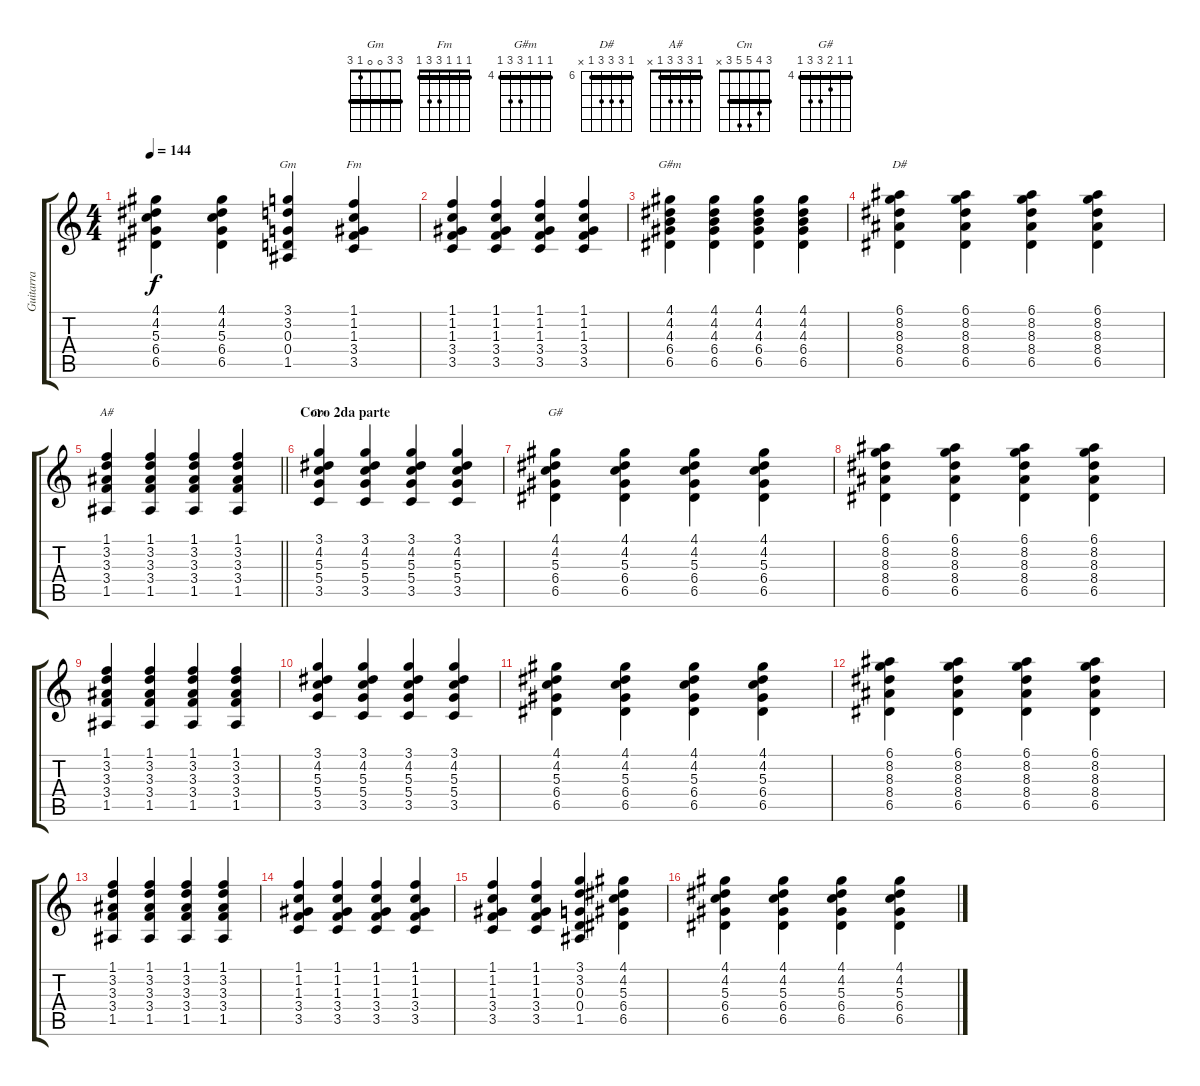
\track ("Guitarra" "Guitarra") {instrument acousticguitarnylon}
\staff {score tabs}
\tuning (E4 B3 G3 D3 A2 E2) {hide}
\chord ("Gm" 3 3 0 0 1 3) {barre 3}
\chord ("Fm" 1 1 1 3 3 1) {barre 1}
\chord ("G#m" 4 4 4 6 6 4) {firstfret 4 barre 4}
\chord ("D#" 6 8 8 8 6 x) {firstfret 6 barre 6}
\chord ("A#" 1 3 3 3 1 x) {barre 1}
\chord ("Cm" 3 4 5 5 3 x) {barre 3}
\chord ("G#" 4 4 5 6 6 4) {firstfret 4 barre 4}
\ts (4 4)
\tempo 144
\clef g2
\ks c
(4.1 4.2 5.3 6.4 6.5).4{dy f} (4.1 4.2 5.3 6.4 6.5).4 (3.1 3.2 0.3 0.4 1.5).4{ch "Gm"} (1.1 1.2 1.3 3.4 3.5).4{ch "Fm"} |
(1.1 1.2 1.3 3.4 3.5).4 (1.1 1.2 1.3 3.4 3.5).4 (1.1 1.2 1.3 3.4 3.5).4 (1.1 1.2 1.3 3.4 3.5).4 |
(4.1 4.2 4.3 6.4 6.5).4{ch "G#m"} (4.1 4.2 4.3 6.4 6.5).4 (4.1 4.2 4.3 6.4 6.5).4 (4.1 4.2 4.3 6.4 6.5).4 |
(6.1 8.2 8.3 8.4 6.5).4{ch "D#"} (6.1 8.2 8.3 8.4 6.5).4 (6.1 8.2 8.3 8.4 6.5).4 (6.1 8.2 8.3 8.4 6.5).4 |
\barLineRight lightlight
(1.1 3.2 3.3 3.4 1.5).4{ch "A#"} (1.1 3.2 3.3 3.4 1.5).4 (1.1 3.2 3.3 3.4 1.5).4 (1.1 3.2 3.3 3.4 1.5).4 |
\section ("" "Coro 2da parte")
(3.1 4.2 5.3 5.4 3.5).4{ch "Cm"} (3.1 4.2 5.3 5.4 3.5).4 (3.1 4.2 5.3 5.4 3.5).4 (3.1 4.2 5.3 5.4 3.5).4 |
(4.1 4.2 5.3 6.4 6.5).4{ch "G#"} (4.1 4.2 5.3 6.4 6.5).4 (4.1 4.2 5.3 6.4 6.5).4 (4.1 4.2 5.3 6.4 6.5).4 |
(6.1 8.2 8.3 8.4 6.5).4 (6.1 8.2 8.3 8.4 6.5).4 (6.1 8.2 8.3 8.4 6.5).4 (6.1 8.2 8.3 8.4 6.5).4 |
(1.1 3.2 3.3 3.4 1.5).4 (1.1 3.2 3.3 3.4 1.5).4 (1.1 3.2 3.3 3.4 1.5).4 (1.1 3.2 3.3 3.4 1.5).4 |
(3.1 4.2 5.3 5.4 3.5).4 (3.1 4.2 5.3 5.4 3.5).4 (3.1 4.2 5.3 5.4 3.5).4 (3.1 4.2 5.3 5.4 3.5).4 |
(4.1 4.2 5.3 6.4 6.5).4 (4.1 4.2 5.3 6.4 6.5).4 (4.1 4.2 5.3 6.4 6.5).4 (4.1 4.2 5.3 6.4 6.5).4 |
(6.1 8.2 8.3 8.4 6.5).4 (6.1 8.2 8.3 8.4 6.5).4 (6.1 8.2 8.3 8.4 6.5).4 (6.1 8.2 8.3 8.4 6.5).4 |
(1.1 3.2 3.3 3.4 1.5).4 (1.1 3.2 3.3 3.4 1.5).4 (1.1 3.2 3.3 3.4 1.5).4 (1.1 3.2 3.3 3.4 1.5).4 |
(1.1 1.2 1.3 3.4 3.5).4 (1.1 1.2 1.3 3.4 3.5).4 (1.1 1.2 1.3 3.4 3.5).4 (1.1 1.2 1.3 3.4 3.5).4 |
(1.1 1.2 1.3 3.4 3.5).4 (1.1 1.2 1.3 3.4 3.5).4 (3.1 3.2 0.3 0.4 1.5).4 (4.1 4.2 5.3 6.4 6.5).4 |
(4.1 4.2 5.3 6.4 6.5).4 (4.1 4.2 5.3 6.4 6.5).4 (4.1 4.2 5.3 6.4 6.5).4 (4.1 4.2 5.3 6.4 6.5).4
